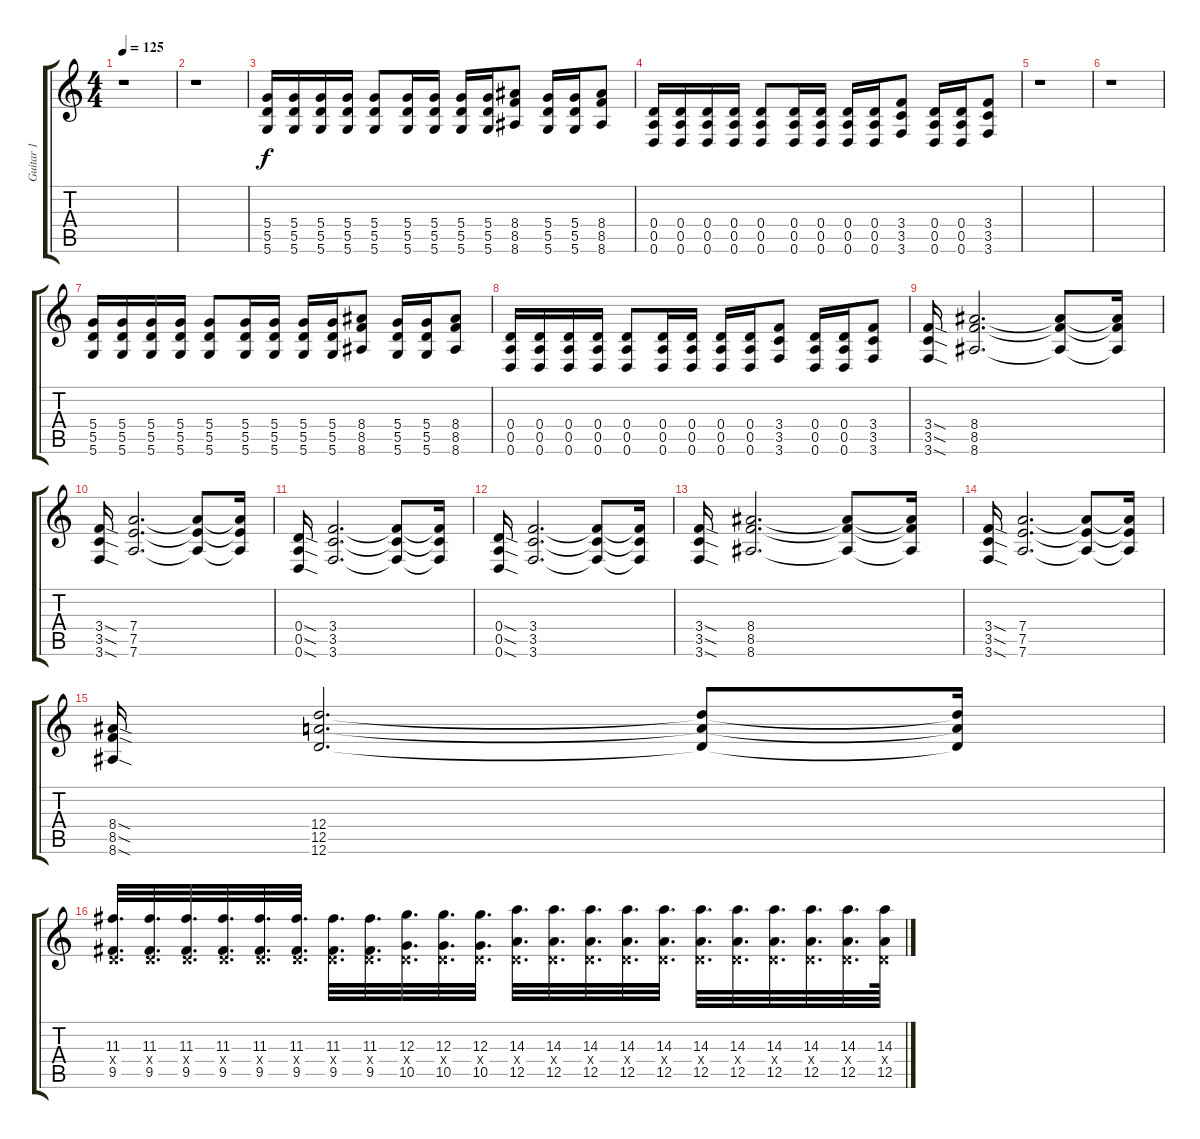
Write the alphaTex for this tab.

\track ("Guitar 1" "Guitar 1") {instrument distortionguitar}
\staff {score tabs}
\tuning (E4 B3 G3 D3 A2 D2) {hide}
\ts (4 4)
\tempo 125
\clef g2
\ks c
r.1{dy f} |
r.1 |
(5.4 5.5 5.6).16 (5.4 5.5 5.6).16 (5.4 5.5 5.6).16 (5.4 5.5 5.6).16 (5.4 5.5 5.6).8 (5.4 5.5 5.6).16 (5.4 5.5 5.6).16 (5.4 5.5 5.6).16 (5.4 5.5 5.6).16 (8.4 8.5 8.6).8 (5.4 5.5 5.6).16 (5.4 5.5 5.6).16 (8.4 8.5 8.6).8 |
(0.4 0.5 0.6).16 (0.4 0.5 0.6).16 (0.4 0.5 0.6).16 (0.4 0.5 0.6).16 (0.4 0.5 0.6).8 (0.4 0.5 0.6).16 (0.4 0.5 0.6).16 (0.4 0.5 0.6).16 (0.4 0.5 0.6).16 (3.4 3.5 3.6).8 (0.4 0.5 0.6).16 (0.4 0.5 0.6).16 (3.4 3.5 3.6).8 |
r.1 |
r.1 |
(5.4 5.5 5.6).16 (5.4 5.5 5.6).16 (5.4 5.5 5.6).16 (5.4 5.5 5.6).16 (5.4 5.5 5.6).8 (5.4 5.5 5.6).16 (5.4 5.5 5.6).16 (5.4 5.5 5.6).16 (5.4 5.5 5.6).16 (8.4 8.5 8.6).8 (5.4 5.5 5.6).16 (5.4 5.5 5.6).16 (8.4 8.5 8.6).8 |
(0.4 0.5 0.6).16 (0.4 0.5 0.6).16 (0.4 0.5 0.6).16 (0.4 0.5 0.6).16 (0.4 0.5 0.6).8 (0.4 0.5 0.6).16 (0.4 0.5 0.6).16 (0.4 0.5 0.6).16 (0.4 0.5 0.6).16 (3.4 3.5 3.6).8 (0.4 0.5 0.6).16 (0.4 0.5 0.6).16 (3.4 3.5 3.6).8 |
(3.4{sod} 3.5{sod} 3.6{sod}).16 (8.4 8.5 8.6).2{d} (8.4{t} 8.5{t} 8.6{t}).8 (8.4{t} 8.5{t} 8.6{t}).16 |
(3.4{sod} 3.5{sod} 3.6{sod}).16 (7.4 7.5 7.6).2{d} (7.4{t} 7.5{t} 7.6{t}).8 (7.4{t} 7.5{t} 7.6{t}).16 |
(0.4{sod} 0.5{sod} 0.6{sod}).16 (3.4 3.5 3.6).2{d} (3.4{t} 3.5{t} 3.6{t}).8 (3.4{t} 3.5{t} 3.6{t}).16 |
(0.4{sod} 0.5{sod} 0.6{sod}).16 (3.4 3.5 3.6).2{d} (3.4{t} 3.5{t} 3.6{t}).8 (3.4{t} 3.5{t} 3.6{t}).16 |
(3.4{sod} 3.5{sod} 3.6{sod}).16 (8.4 8.5 8.6).2{d} (8.4{t} 8.5{t} 8.6{t}).8 (8.4{t} 8.5{t} 8.6{t}).16 |
(3.4{sod} 3.5{sod} 3.6{sod}).16 (7.4 7.5 7.6).2{d} (7.4{t} 7.5{t} 7.6{t}).8 (7.4{t} 7.5{t} 7.6{t}).16 |
(8.4{sod} 8.5{sod} 8.6{sod}).16 (12.4 12.5 12.6).2{d} (12.4{t} 12.5{t} 12.6{t}).8 (12.4{t} 12.5{t} 12.6{t}).16 |
(11.3 0.4{x} 9.5).32{d} (11.3 0.4{x} 9.5).32{d} (11.3 0.4{x} 9.5).32{d} (11.3 0.4{x} 9.5).32{d} (11.3 0.4{x} 9.5).32{d} (11.3 0.4{x} 9.5).32{d} (11.3 0.4{x} 9.5).32{d} (11.3 0.4{x} 9.5).32{d} (12.3 0.4{x} 10.5).32{d} (12.3 0.4{x} 10.5).32{d} (12.3 0.4{x} 10.5).32{d} (14.3 0.4{x} 12.5).32{d} (14.3 0.4{x} 12.5).32{d} (14.3 0.4{x} 12.5).32{d} (14.3 0.4{x} 12.5).32{d} (14.3 0.4{x} 12.5).32{d} (14.3 0.4{x} 12.5).32{d} (14.3 0.4{x} 12.5).32{d} (14.3 0.4{x} 12.5).32{d} (14.3 0.4{x} 12.5).32{d} (14.3 0.4{x} 12.5).32{d} (14.3 0.4{x} 12.5).64
